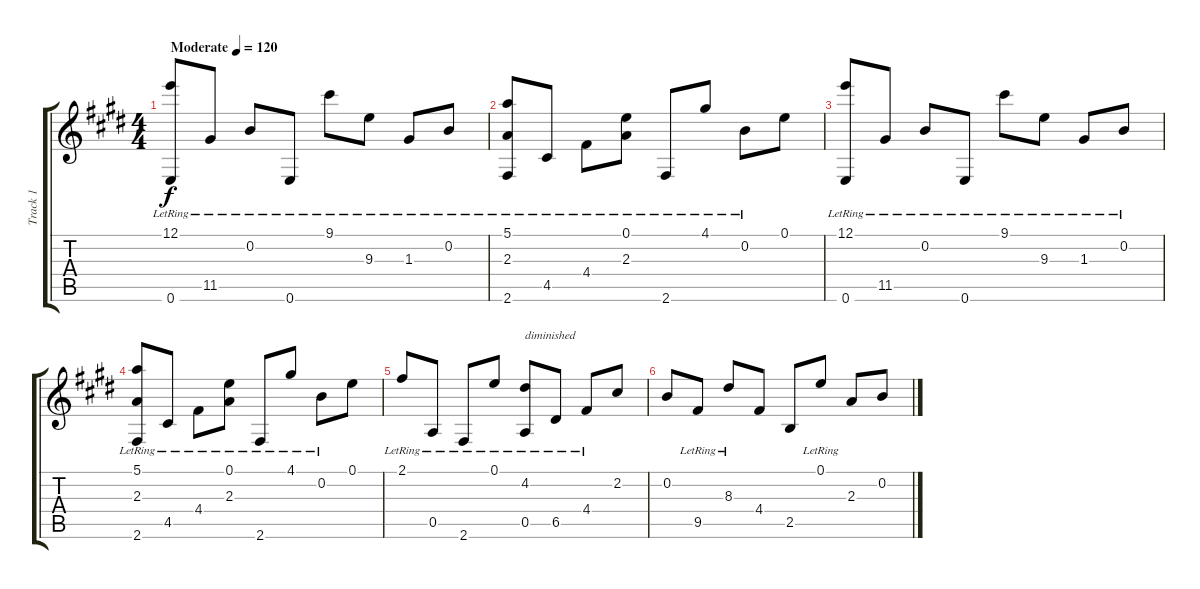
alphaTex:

\track ("Track 1" "Track 1") {instrument acousticguitarnylon}
\staff {score tabs}
\tuning (E4 B3 G3 D3 A2 E2) {hide}
\ts (4 4)
\tempo (120 "Moderate")
\clef g2
\ks e
(12.1{lr} 0.6{lr}).8{dy f instrument acousticguitarnylon} 11.5{lr}.8 0.2{lr}.8 0.6{lr}.8 9.1{lr}.8 9.3{lr}.8 1.3{lr}.8 0.2{lr}.8 |
(5.1{lr} 2.3{lr} 2.6{lr}).8 4.5{lr}.8 4.4{lr}.8 (0.1{lr} 2.3{lr}).8 2.6{lr}.8 4.1{lr}.8 0.2{lr}.8 0.1.8 |
(12.1{lr} 0.6{lr}).8 11.5{lr}.8 0.2{lr}.8 0.6{lr}.8 9.1{lr}.8 9.3{lr}.8 1.3{lr}.8 0.2{lr}.8 |
(5.1{lr} 2.3{lr} 2.6{lr}).8 4.5{lr}.8 4.4{lr}.8 (0.1{lr} 2.3{lr}).8 2.6{lr}.8 4.1{lr}.8 0.2{lr}.8 0.1.8 |
2.1{lr}.8 0.5{lr}.8 2.6{lr}.8 0.1{lr}.8 (4.2{lr} 0.5{lr}).8{txt "diminished"} 6.5{lr}.8 4.4{lr}.8 2.2.8 |
0.2.8 9.5{lr}.8 8.3{lr}.8 4.4.8 2.5.8 0.1{lr}.8 2.3.8 0.2.8
